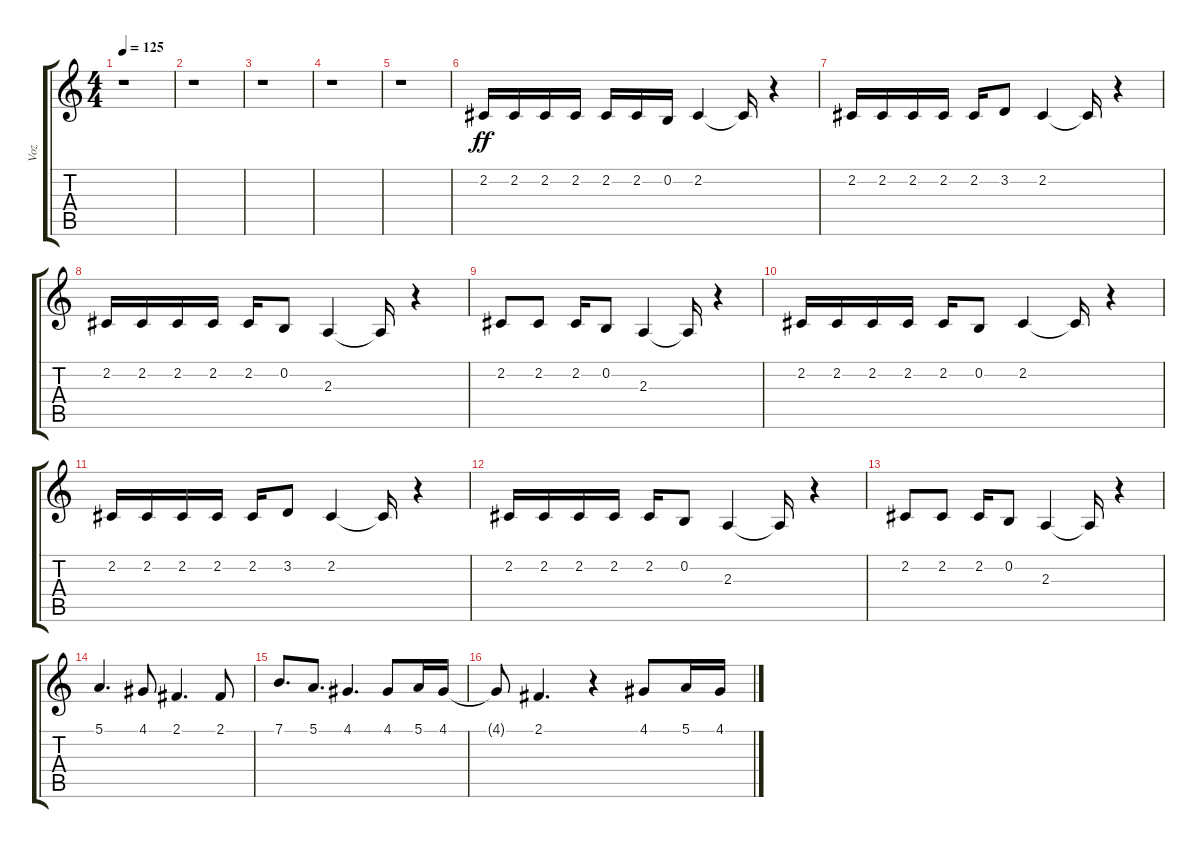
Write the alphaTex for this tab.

\track ("Voz" "Voz") {instrument flute}
\staff {score tabs}
\tuning (E4 B3 G3 D3 A2 E2) {hide}
\ts (4 4)
\tempo 125
\clef g2
\ks c
r.1{dy ff} |
r.1 |
r.1 |
r.1 |
r.1 |
2.2.16 2.2.16 2.2.16 2.2.16 2.2.16 2.2.16 0.2.16 2.2.4 2.2{t}.16 r.4 |
2.2.16 2.2.16 2.2.16 2.2.16 2.2.16 3.2.8 2.2.4 2.2{t}.16 r.4 |
2.2.16 2.2.16 2.2.16 2.2.16 2.2.16 0.2.8 2.3.4 2.3{t}.16 r.4 |
2.2.8 2.2.8 2.2.16 0.2.8 2.3.4 2.3{t}.16 r.4 |
2.2.16 2.2.16 2.2.16 2.2.16 2.2.16 0.2.8 2.2.4 2.2{t}.16 r.4 |
2.2.16 2.2.16 2.2.16 2.2.16 2.2.16 3.2.8 2.2.4 2.2{t}.16 r.4 |
2.2.16 2.2.16 2.2.16 2.2.16 2.2.16 0.2.8 2.3.4 2.3{t}.16 r.4 |
2.2.8 2.2.8 2.2.16 0.2.8 2.3.4 2.3{t}.16 r.4 |
5.1.4{d} 4.1.8 2.1.4{d} 2.1.8 |
7.1.8{d} 5.1.8{d} 4.1.4{d} 4.1.8 5.1.16 4.1.16 |
4.1{t}.8 2.1.4{d} r.4 4.1.8 5.1.16 4.1.16
